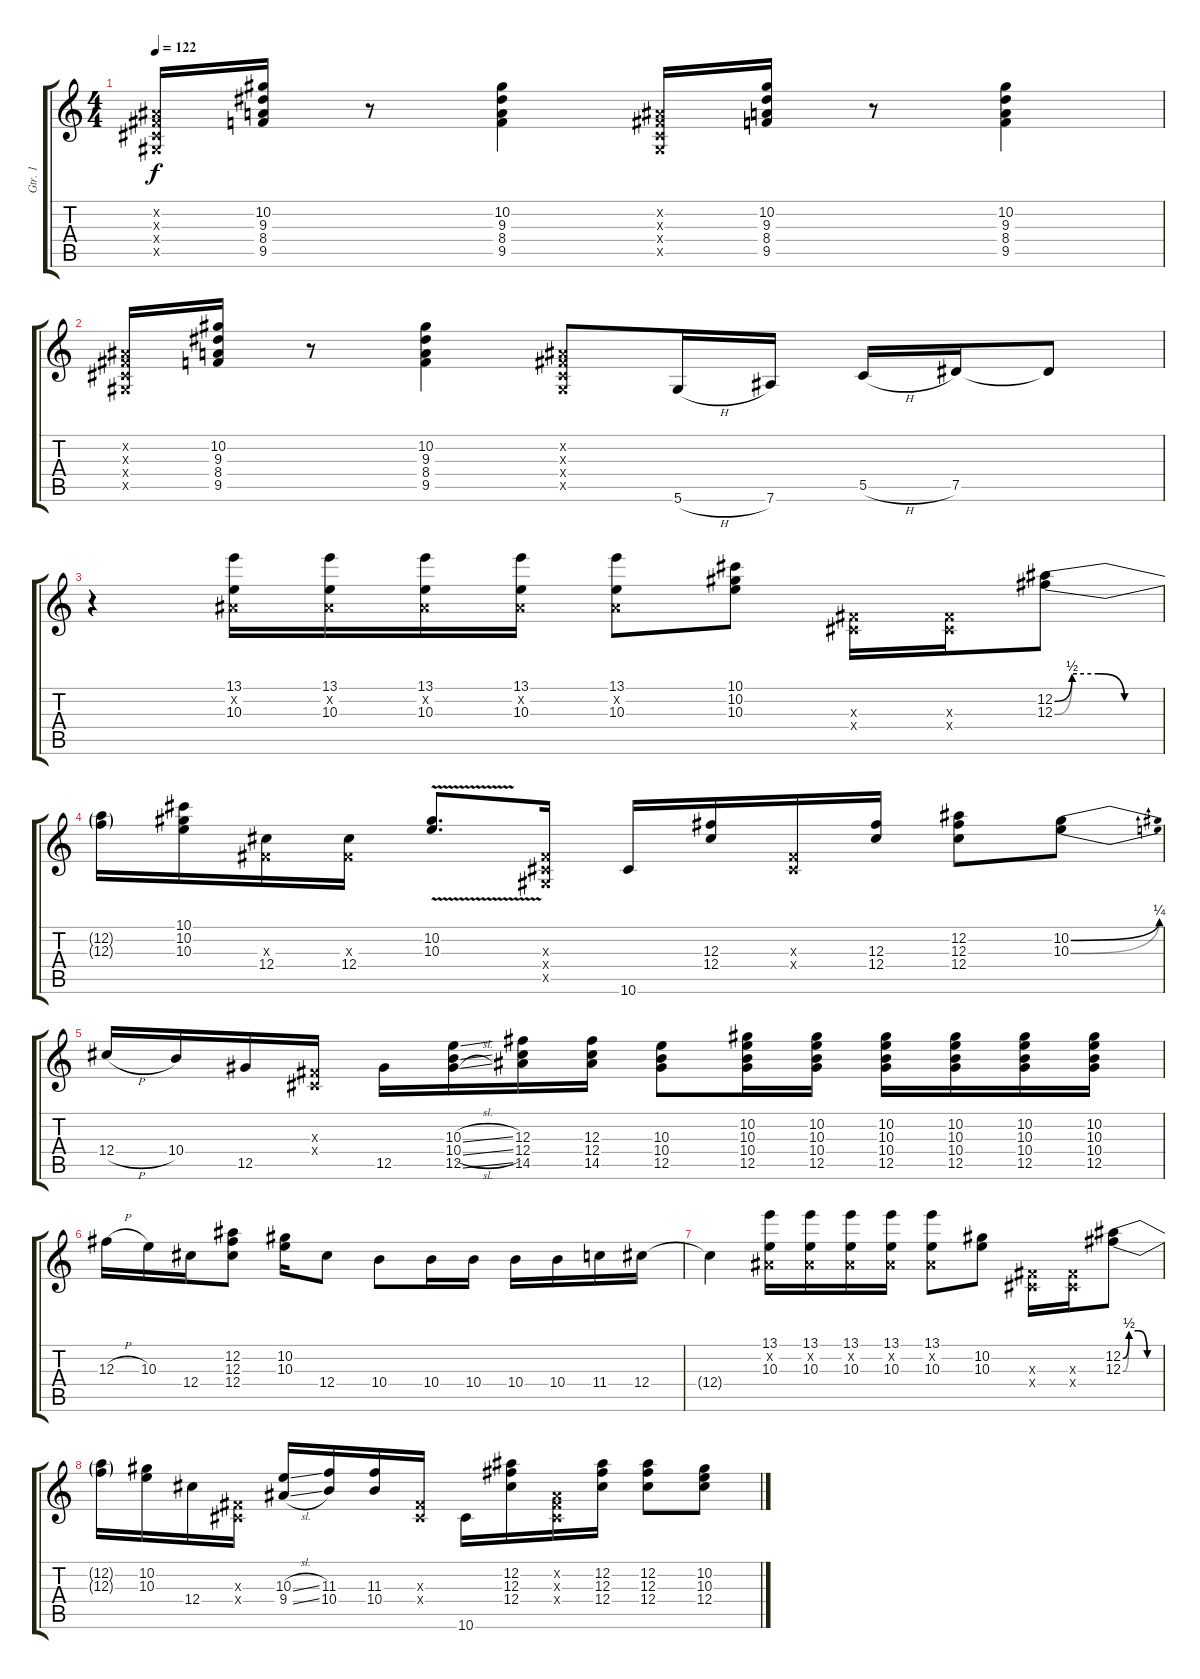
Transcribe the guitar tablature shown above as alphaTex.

\track ("Gtr. 1" "Gtr. 1") {instrument electricguitarclean}
\staff {score tabs}
\tuning (Eb4 Bb3 Gb3 Db3 Ab2 Eb2) {hide}
\ts (4 4)
\tempo 122
\clef g2
\ks c
(0.2{x} 0.3{x} 0.4{x} 0.5{x}).16{dy f} (10.2 9.3 8.4 9.5).16 r.8 (10.2 9.3 8.4 9.5).4 (0.2{x} 0.3{x} 0.4{x} 0.5{x}).16 (10.2 9.3 8.4 9.5).16 r.8 (10.2 9.3 8.4 9.5).4 |
(0.2{x} 0.3{x} 0.4{x} 0.5{x}).16 (10.2 9.3 8.4 9.5).16 r.8 (10.2 9.3 8.4 9.5).4 (0.2{x} 0.3{x} 0.4{x} 0.5{x}).8 5.6{h}.16 7.6.16 5.5{h}.16 7.5.16 7.5{t}.8 |
r.4 (13.1 0.2{x} 10.3).16 (13.1 0.2{x} 10.3).16 (13.1 0.2{x} 10.3).16 (13.1 0.2{x} 10.3).16 (13.1 0.2{x} 10.3).8 (10.1 10.2 10.3).8 (0.3{x} 0.4{x}).16 (0.3{x} 0.4{x}).16 (12.2{be (custom 0 0 10 2 25 2 40 0 60 0)} 12.3{be (custom 0 0 10 2 25 2 40 0 60 0)}).8 |
(12.2{t} 12.3{t}).16 (10.1 10.2 10.3).16 (0.3{x} 12.4).16 (0.3{x} 12.4).16 (10.2{v} 10.3{v}).8{d} (0.3{x} 0.4{x} 0.5{x}).16 10.6.16 (12.3 12.4).16 (0.3{x} 0.4{x}).16 (12.3 12.4).16 (12.2 12.3 12.4).8 (10.2{be (bend 0 0 60 1)} 10.3{be (bend 0 0 60 1)}).8 |
12.4{h}.16 10.4.16 12.5.16 (0.3{x} 0.4{x}).16 12.5.16 (10.3{sl} 10.4{sl} 12.5{sl}).16 (12.3 12.4 14.5).16 (12.3 12.4 14.5).16 (10.3 10.4 12.5).8 (10.2 10.3 10.4 12.5).16 (10.2 10.3 10.4 12.5).16 (10.2 10.3 10.4 12.5).16 (10.2 10.3 10.4 12.5).16 (10.2 10.3 10.4 12.5).16 (10.2 10.3 10.4 12.5).16 |
12.3{h}.16 10.3.16 12.4.16 (12.2 12.3 12.4).8 (10.2 10.3).16 12.4.8 10.4.8 10.4.16 10.4.16 10.4.16 10.4.16 11.4.16 12.4.16 |
12.4{t}.4 (13.1 0.2{x} 10.3).16 (13.1 0.2{x} 10.3).16 (13.1 0.2{x} 10.3).16 (13.1 0.2{x} 10.3).16 (13.1 0.2{x} 10.3).8 (10.2 10.3).8 (0.3{x} 0.4{x}).16 (0.3{x} 0.4{x}).16 (12.2{be (custom 0 0 10 2 25 2 40 0 60 0)} 12.3{be (custom 0 0 10 2 25 2 40 0 60 0)}).8 |
(12.2{t} 12.3{t}).16 (10.2 10.3).16 12.4.16 (0.3{x} 0.4{x}).16 (10.3{sl} 9.4{sl}).16 (11.3 10.4).16 (11.3 10.4).16 (0.3{x} 0.4{x}).16 10.6.16 (12.2 12.3 12.4).16 (0.2{x} 0.3{x} 0.4{x}).16 (12.2 12.3 12.4).16 (12.2 12.3 12.4).8 (10.2 10.3 12.4).8
